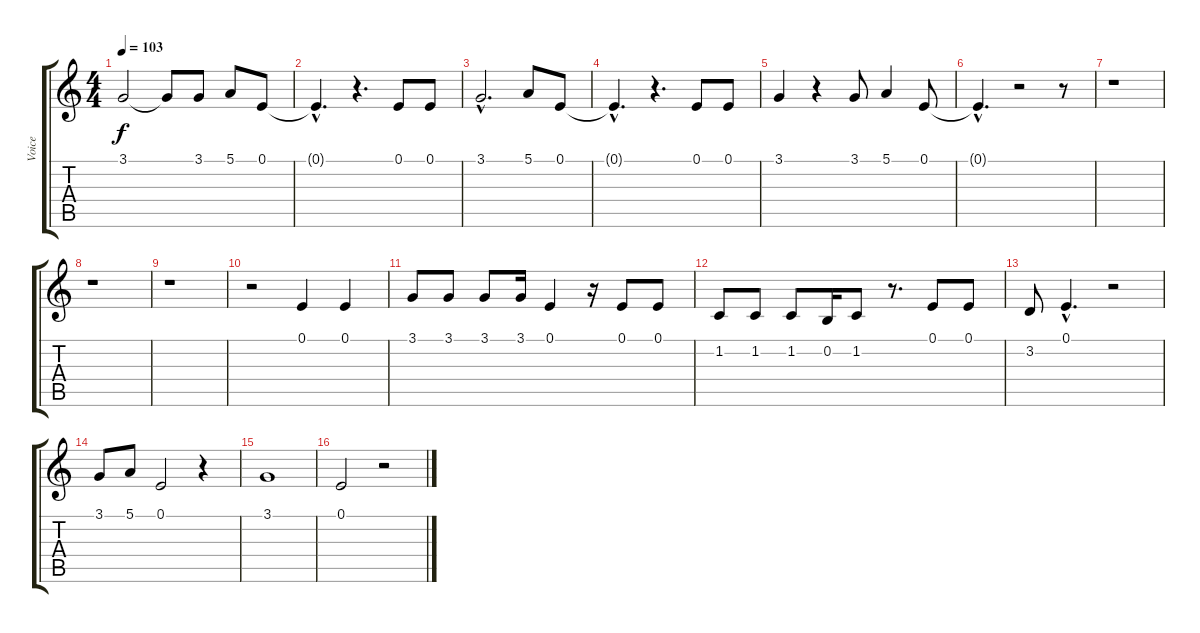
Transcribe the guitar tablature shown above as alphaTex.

\track ("Voice" "Voice") {instrument lead8bassandlead}
\staff {score tabs}
\tuning (E4 B3 G3 D3 A2 E2) {hide}
\ts (4 4)
\tempo 103
\clef g2
\ks c
3.1.2{dy f} 3.1{t}.8 3.1.8 5.1.8 0.1.8 |
0.1{hac t}.4{d} r.4{d} 0.1.8 0.1.8 |
3.1{hac}.2{d} 5.1.8 0.1.8 |
0.1{hac t}.4{d} r.4{d} 0.1.8 0.1.8 |
3.1.4 r.4 3.1.8 5.1.4 0.1.8 |
0.1{hac t}.4{d} r.2 r.8 |
r.1 |
r.1 |
r.1 |
r.2 0.1.4 0.1.4 |
3.1.8 3.1.8 3.1.8 3.1.16 0.1.4 r.16 0.1.8 0.1.8 |
1.2.8 1.2.8 1.2.8 0.2.16 1.2.8 r.8{d} 0.1.8 0.1.8 |
3.2.8 0.1{hac}.4{d} r.2 |
3.1.8 5.1.8 0.1.2 r.4 |
3.1.1 |
0.1.2 r.2
